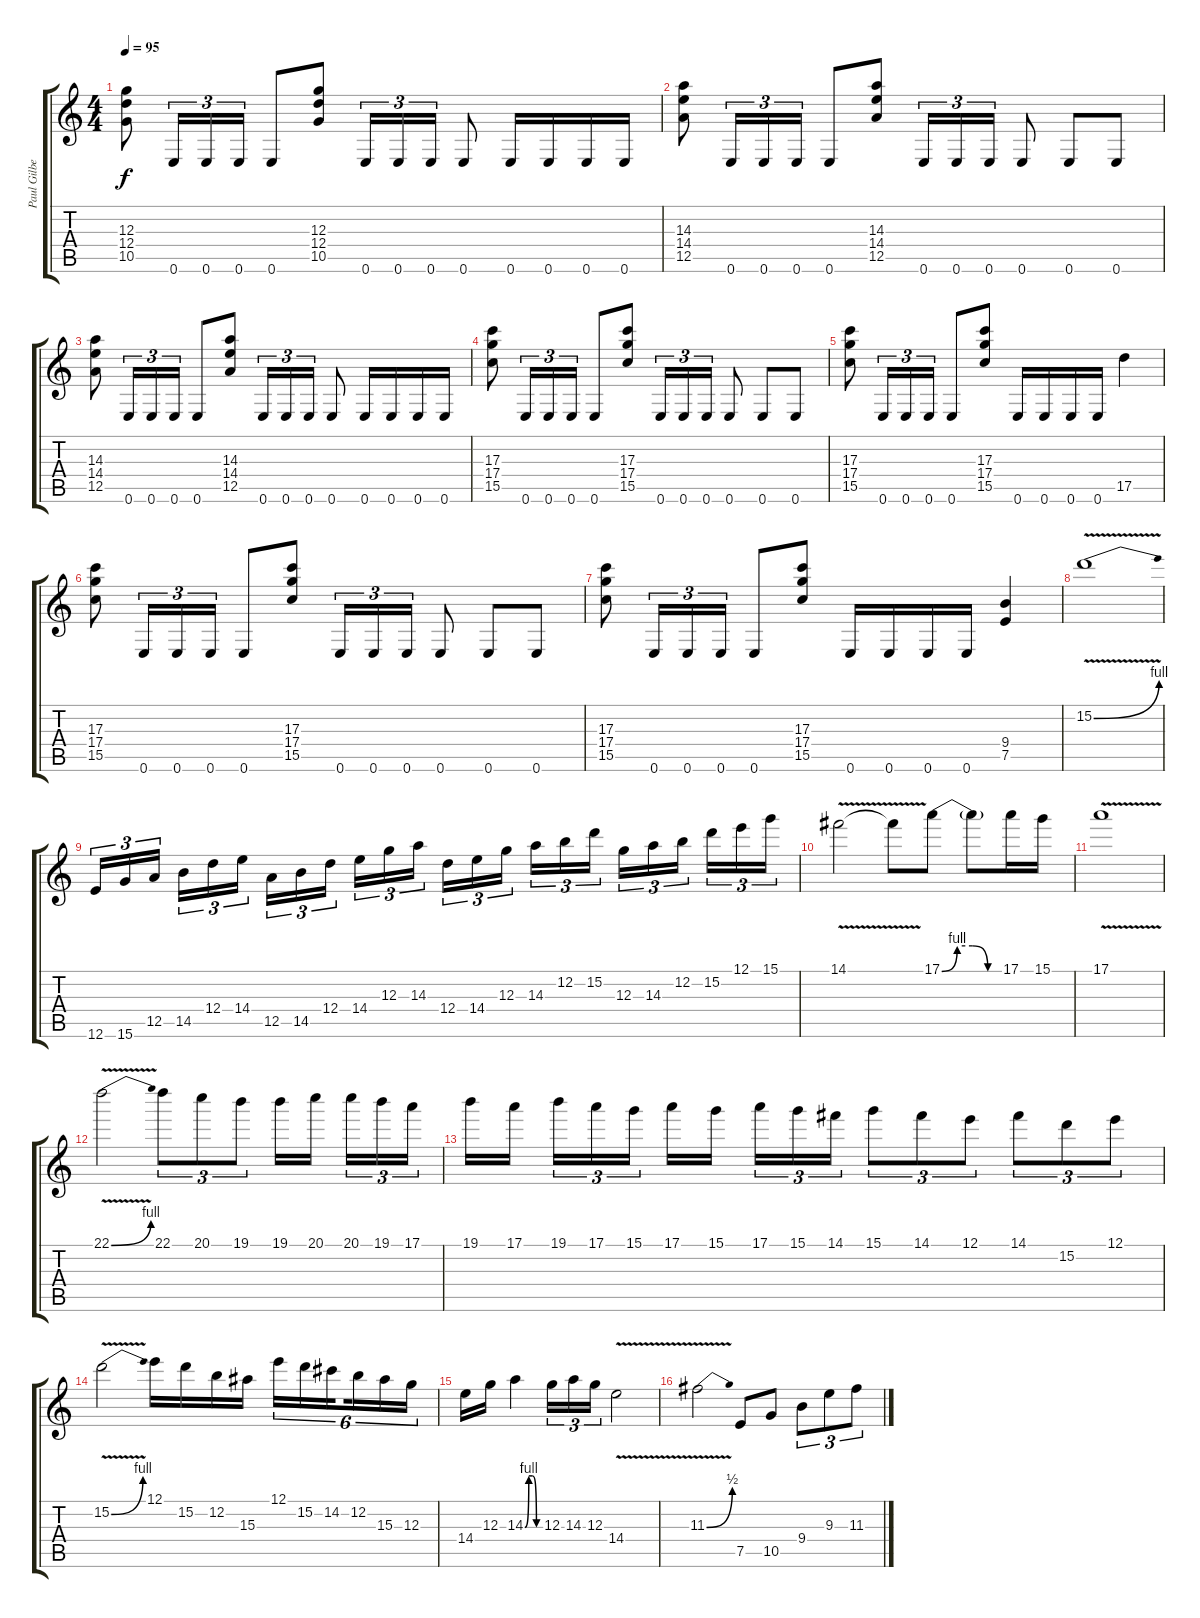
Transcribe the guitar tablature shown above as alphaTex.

\track ("Paul Gilbert" "Paul Gilbe") {mute instrument overdrivenguitar}
\staff {score tabs}
\tuning (E4 B3 G3 D3 A2 E2) {hide}
\ts (4 4)
\tempo 95
\clef g2
\ks c
(12.3 12.4 10.5).8{dy f} 0.6.16{tu (3 2)} 0.6.16{tu (3 2)} 0.6.16{tu (3 2)} 0.6.8 (12.3 12.4 10.5).8 0.6.16{tu (3 2)} 0.6.16{tu (3 2)} 0.6.16{tu (3 2)} 0.6.8 0.6.16 0.6.16 0.6.16 0.6.16 |
(14.3 14.4 12.5).8 0.6.16{tu (3 2)} 0.6.16{tu (3 2)} 0.6.16{tu (3 2)} 0.6.8 (14.3 14.4 12.5).8 0.6.16{tu (3 2)} 0.6.16{tu (3 2)} 0.6.16{tu (3 2)} 0.6.8 0.6.8 0.6.8 |
(14.3 14.4 12.5).8 0.6.16{tu (3 2)} 0.6.16{tu (3 2)} 0.6.16{tu (3 2)} 0.6.8 (14.3 14.4 12.5).8 0.6.16{tu (3 2)} 0.6.16{tu (3 2)} 0.6.16{tu (3 2)} 0.6.8 0.6.16 0.6.16 0.6.16 0.6.16 |
(17.3 17.4 15.5).8 0.6.16{tu (3 2)} 0.6.16{tu (3 2)} 0.6.16{tu (3 2)} 0.6.8 (17.3 17.4 15.5).8 0.6.16{tu (3 2)} 0.6.16{tu (3 2)} 0.6.16{tu (3 2)} 0.6.8 0.6.8 0.6.8 |
(17.3 17.4 15.5).8 0.6.16{tu (3 2)} 0.6.16{tu (3 2)} 0.6.16{tu (3 2)} 0.6.8 (17.3 17.4 15.5).8 0.6.16 0.6.16 0.6.16 0.6.16 17.5.4 |
(17.3 17.4 15.5).8 0.6.16{tu (3 2)} 0.6.16{tu (3 2)} 0.6.16{tu (3 2)} 0.6.8 (17.3 17.4 15.5).8 0.6.16{tu (3 2)} 0.6.16{tu (3 2)} 0.6.16{tu (3 2)} 0.6.8 0.6.8 0.6.8 |
(17.3 17.4 15.5).8 0.6.16{tu (3 2)} 0.6.16{tu (3 2)} 0.6.16{tu (3 2)} 0.6.8 (17.3 17.4 15.5).8 0.6.16 0.6.16 0.6.16 0.6.16 (9.4 7.5).4 |
15.2{be (bend 0 0 60 4) v}.1 |
12.6.16{tu (3 2)} 15.6.16{tu (3 2)} 12.5.16{tu (3 2) beam splitsecondary} 14.5.16{tu (3 2)} 12.4.16{tu (3 2)} 14.4.16{tu (3 2)} 12.5.16{tu (3 2)} 14.5.16{tu (3 2)} 12.4.16{tu (3 2) beam splitsecondary} 14.4.16{tu (3 2)} 12.3.16{tu (3 2)} 14.3.16{tu (3 2)} 12.4.16{tu (3 2)} 14.4.16{tu (3 2)} 12.3.16{tu (3 2) beam splitsecondary} 14.3.16{tu (3 2)} 12.2.16{tu (3 2)} 15.2.16{tu (3 2)} 12.3.16{tu (3 2)} 14.3.16{tu (3 2)} 12.2.16{tu (3 2) beam splitsecondary} 15.2.16{tu (3 2)} 12.1.16{tu (3 2)} 15.1.16{tu (3 2)} |
14.1{v}.2 14.1{t}.8 17.1{be (custom 0 0 15 4 30 4 45 0 60 0)}.8 17.1{t}.8 17.1.16 15.1.16 |
17.1{v}.1 |
22.1{be (bend 0 0 60 4) v}.2 22.1.8{tu (3 2)} 20.1.8{tu (3 2)} 19.1.8{tu (3 2)} 19.1.16 20.1.16{beam splitsecondary} 20.1.16{tu (3 2)} 19.1.16{tu (3 2)} 17.1.16{tu (3 2)} |
19.1.16 17.1.16{beam splitsecondary} 19.1.16{tu (3 2)} 17.1.16{tu (3 2)} 15.1.16{tu (3 2)} 17.1.16 15.1.16{beam splitsecondary} 17.1.16{tu (3 2)} 15.1.16{tu (3 2)} 14.1.16{tu (3 2)} 15.1.8{tu (3 2)} 14.1.8{tu (3 2)} 12.1.8{tu (3 2)} 14.1.8{tu (3 2)} 15.2.8{tu (3 2)} 12.1.8{tu (3 2)} |
15.2{be (bend 0 0 60 4) v}.2 12.1.16 15.2.16 12.2.16 15.3.16 12.1.16{tu (6 4)} 15.2.16{tu (6 4)} 14.2.16{tu (6 4) beam splitsecondary} 12.2.16{tu (6 4)} 15.3.16{tu (6 4)} 12.3.16{tu (6 4)} |
14.4.16 12.3.16 14.3{be (custom 0 0 15 4 30 4 45 0 60 0)}.4 12.3.16{tu (3 2)} 14.3.16{tu (3 2)} 12.3.16{tu (3 2)} 14.4{v}.2 |
11.3{be (bend 0 0 60 2) v}.2 7.5.8 10.5.8 9.4.8{tu (3 2)} 9.3.8{tu (3 2)} 11.3.8{tu (3 2)}
